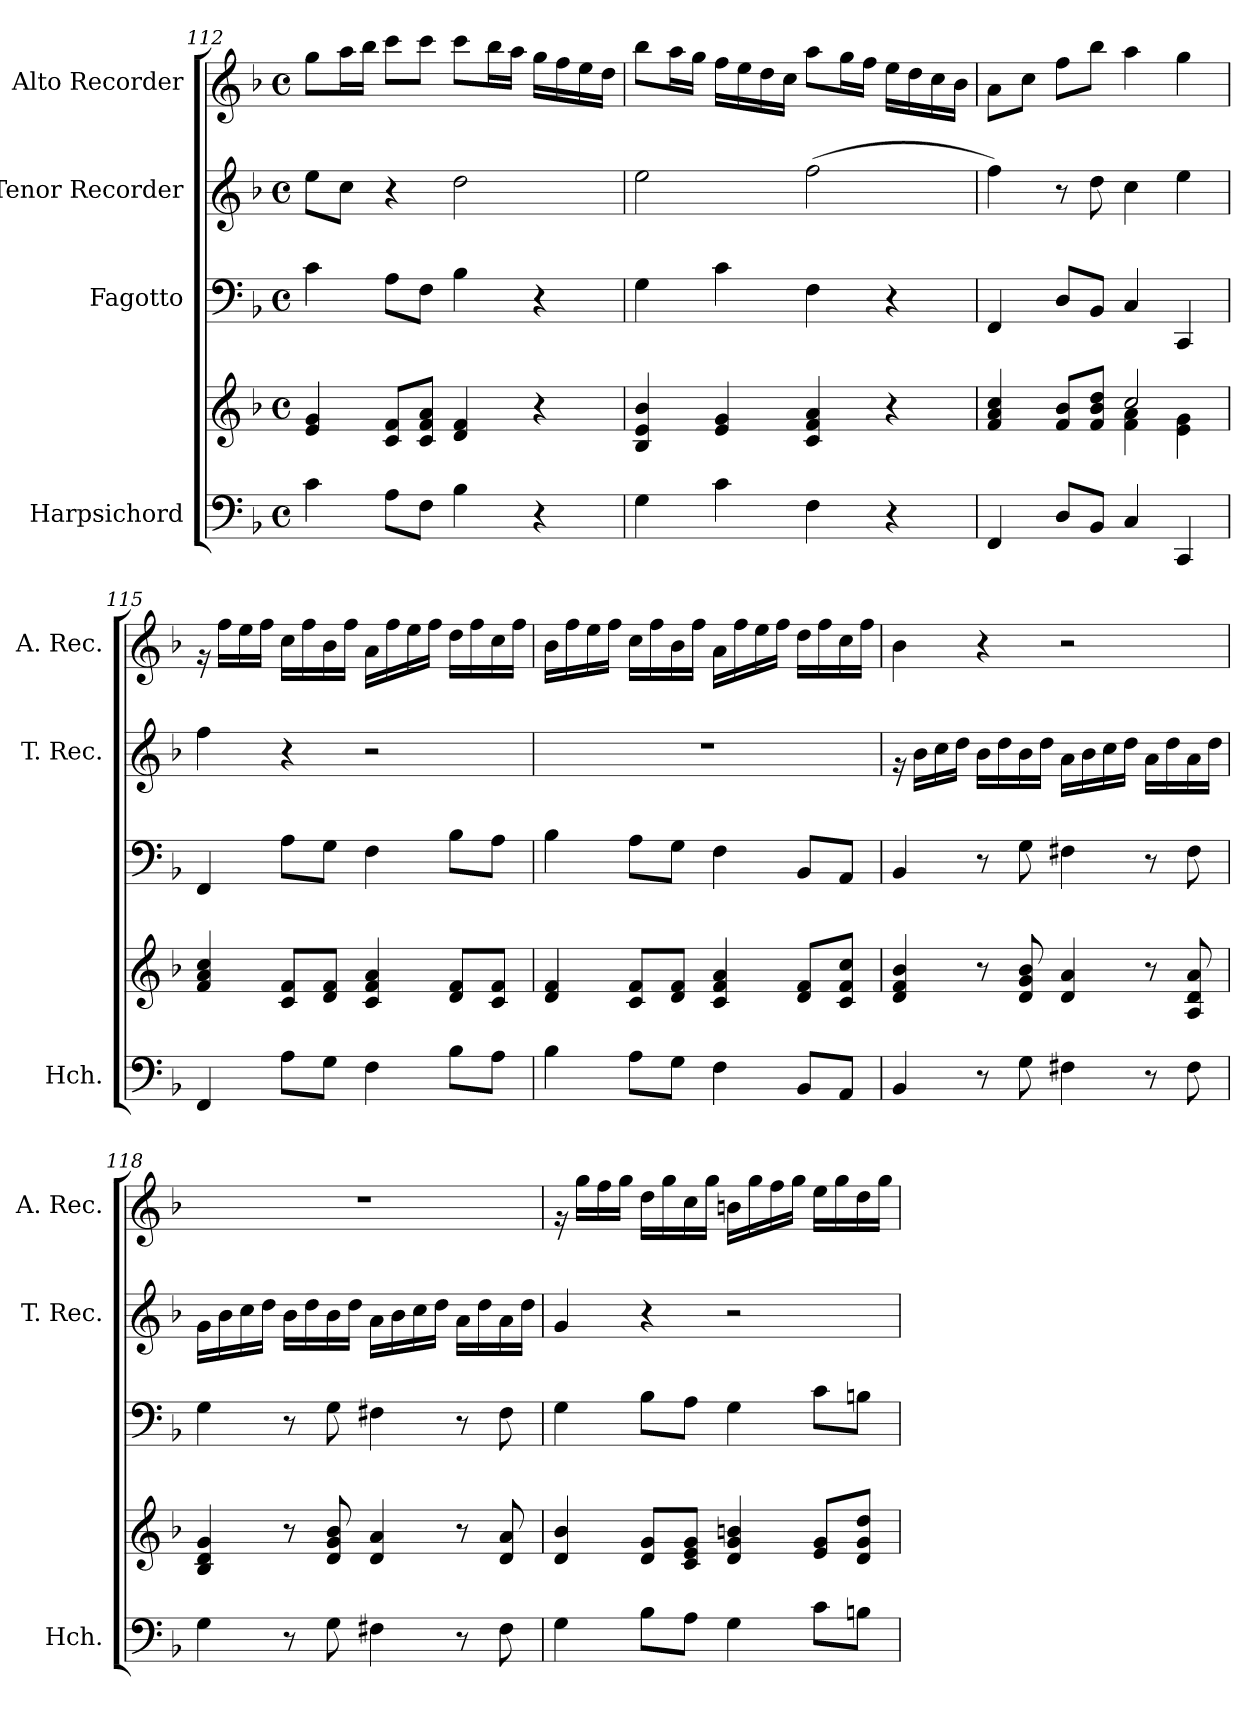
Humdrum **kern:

**kern	**kern	**kern	**kern	**kern
*part4	*part4	*part3	*part2	*part1
*staff5	*staff4	*staff3	*staff2	*staff1
*I"Harpsichord	*	*I"Fagotto	*I"Tenor Recorder	*I"Alto Recorder
*I'Hch.	*	*	*I'T. Rec.	*I'A. Rec.
*clefF4	*clefG2	*clefF4	*clefG2	*clefG2
*k[b-]	*k[b-]	*k[b-]	*k[b-]	*k[b-]
*M4/4	*M4/4	*M4/4	*M4/4	*M4/4
*met(c)	*met(c)	*met(c)	*met(c)	*met(c)
=112	=112	=112	=112	=112
4c\	4e/ 4g/	4c\	8ee\L	8gg\L
.	.	.	8cc\J	16aa\L
.	.	.	.	16bb-\JJ
8A\L	8c/ 8f/L	8A\L	4r	8ccc\L
8F\J	8c/ 8f/ 8a/J	8F\J	.	8ccc\J
4B-\	4d/ 4f/	4B-\	2dd\	8ccc\L
.	.	.	.	16bb-\L
.	.	.	.	16aa\JJ
4r	4r	4r	.	16gg\LL
.	.	.	.	16ff\
.	.	.	.	16ee\
.	.	.	.	16dd\JJ
=113	=113	=113	=113	=113
4G\	4B-/ 4e/ 4b-/	4G\	2ee\	8bb-\L
.	.	.	.	16aa\L
.	.	.	.	16gg\JJ
4c\	4e/ 4g/	4c\	.	16ff\LL
.	.	.	.	16ee\
.	.	.	.	16dd\
.	.	.	.	16cc\JJ
4F\	4c/ 4f/ 4a/	4F\	(2ff\	8aa\L
.	.	.	.	16gg\L
.	.	.	.	16ff\JJ
4r	4r	4r	.	16ee\LL
.	.	.	.	16dd\
.	.	.	.	16cc\
.	.	.	.	16b-\JJ
=114	=114	=114	=114	=114
*	*^	*	*	*
4FF/	4f/ 4a/ 4cc/	2ryy	4FF/	4ff\)	8a\L
.	.	.	.	.	8cc\J
8D/L	8f/ 8b-/L	.	8D/L	8r	8ff\L
8BB-/J	8f/ 8b-/ 8dd/J	.	8BB-/J	8dd\	8bb-\J
4C/	2cc/	4f\ 4a\	4C/	4cc\	4aa\
4CC/	.	4e\ 4g\	4CC/	4ee\	4gg\
*	*v	*v	*	*	*
!!LO:PB:g=z
=115	=115	=115	=115	=115
4FF/	4f/ 4a/ 4cc/	4FF/	4ff\	16rg
.	.	.	.	16ff\LL
.	.	.	.	16ee\
.	.	.	.	16ff\JJ
8A\L	8c/ 8f/L	8A\L	4r	16cc\LL
.	.	.	.	16ff\
8G\J	8d/ 8f/J	8G\J	.	16b-\
.	.	.	.	16ff\JJ
4F\	4c/ 4f/ 4a/	4F\	2r	16a\LL
.	.	.	.	16ff\
.	.	.	.	16ee\
.	.	.	.	16ff\JJ
8B-\L	8d/ 8f/L	8B-\L	.	16dd\LL
.	.	.	.	16ff\
8A\J	8c/ 8f/J	8A\J	.	16cc\
.	.	.	.	16ff\JJ
=116	=116	=116	=116	=116
4B-\	4d/ 4f/	4B-\	1r	16b-\LL
.	.	.	.	16ff\
.	.	.	.	16ee\
.	.	.	.	16ff\JJ
8A\L	8c/ 8f/L	8A\L	.	16cc\LL
.	.	.	.	16ff\
8G\J	8d/ 8f/J	8G\J	.	16b-\
.	.	.	.	16ff\JJ
4F\	4c/ 4f/ 4a/	4F\	.	16a\LL
.	.	.	.	16ff\
.	.	.	.	16ee\
.	.	.	.	16ff\JJ
8BB-/L	8d/ 8f/L	8BB-/L	.	16dd\LL
.	.	.	.	16ff\
8AA/J	8c/ 8f/ 8cc/J	8AA/J	.	16cc\
.	.	.	.	16ff\JJ
=117	=117	=117	=117	=117
4BB-/	4d/ 4f/ 4b-/	4BB-/	16rg	4b-\
.	.	.	16b-\LL	.
.	.	.	16cc\	.
.	.	.	16dd\JJ	.
8r	8r	8r	16b-\LL	4r
.	.	.	16dd\	.
8G\	8d/ 8g/ 8b-/	8G\	16b-\	.
.	.	.	16dd\JJ	.
4F#X\	4d/ 4a/	4F#X\	16a\LL	2r
.	.	.	16b-\	.
.	.	.	16cc\	.
.	.	.	16dd\JJ	.
8r	8r	8r	16a\LL	.
.	.	.	16dd\	.
8F#\	8A/ 8d/ 8a/	8F#\	16a\	.
.	.	.	16dd\JJ	.
=118	=118	=118	=118	=118
4G\	4B-/ 4d/ 4g/	4G\	16g\LL	1r
.	.	.	16b-\	.
.	.	.	16cc\	.
.	.	.	16dd\JJ	.
8r	8r	8r	16b-\LL	.
.	.	.	16dd\	.
8G\	8d/ 8g/ 8b-/	8G\	16b-\	.
.	.	.	16dd\JJ	.
4F#X\	4d/ 4a/	4F#X\	16a\LL	.
.	.	.	16b-\	.
.	.	.	16cc\	.
.	.	.	16dd\JJ	.
8r	8r	8r	16a\LL	.
.	.	.	16dd\	.
8F#\	8d/ 8a/	8F#\	16a\	.
.	.	.	16dd\JJ	.
=119	=119	=119	=119	=119
4G\	4d/ 4b-/	4G\	4g/	16rg
.	.	.	.	16gg\LL
.	.	.	.	16ff\
.	.	.	.	16gg\JJ
8B-\L	8d/ 8g/L	8B-\L	4r	16dd\LL
.	.	.	.	16gg\
8A\J	8c/ 8e/ 8g/J	8A\J	.	16cc\
.	.	.	.	16gg\JJ
4G\	4d/ 4g/ 4bn/	4G\	2r	16bn\LL
.	.	.	.	16gg\
.	.	.	.	16ff\
.	.	.	.	16gg\JJ
8c\L	8e/ 8g/L	8c\L	.	16ee\LL
.	.	.	.	16gg\
8Bn\J	8d/ 8g/ 8dd/J	8Bn\J	.	16dd\
.	.	.	.	16gg\JJ
=	=	=	=	=
*-	*-	*-	*-	*-
